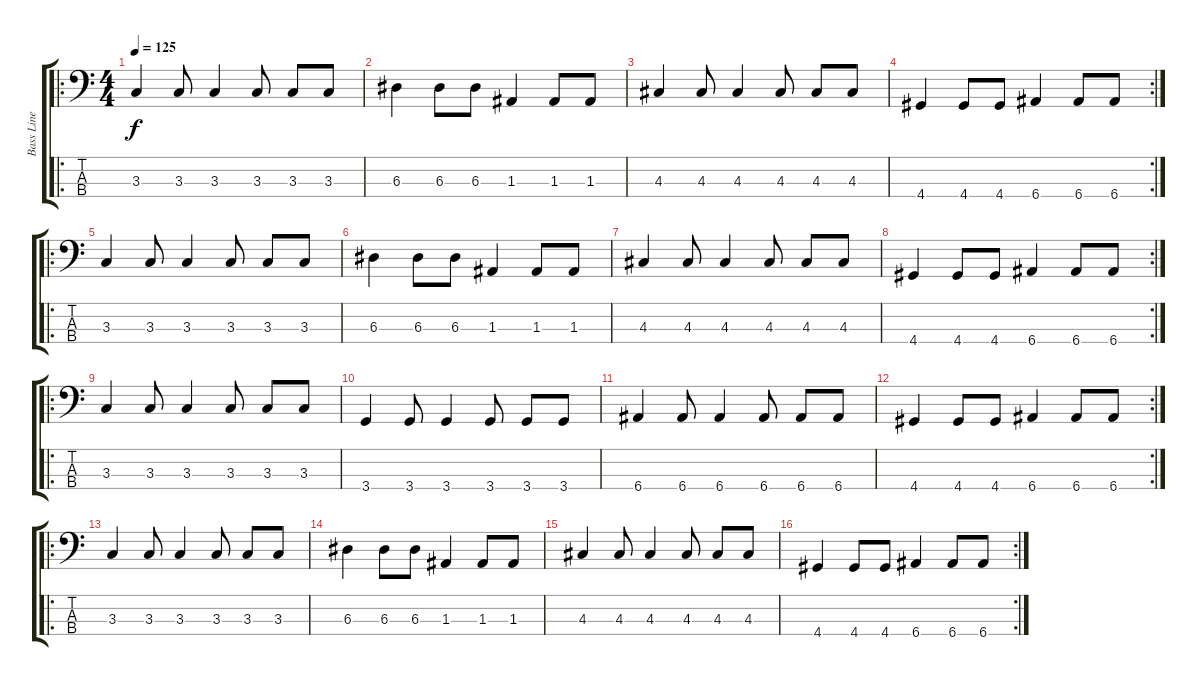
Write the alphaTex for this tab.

\track ("Bass Line" "Bass Line") {instrument acousticbass}
\staff {score tabs}
\tuning (G2 D2 A1 E1) {hide}
\ro
\ts (4 4)
\tempo 125
\clef f4
\ks c
3.3.4{dy f instrument acousticbass} 3.3.8 3.3.4 3.3.8 3.3.8 3.3.8 |
6.3.4 6.3.8 6.3.8 1.3.4 1.3.8 1.3.8 |
4.3.4 4.3.8 4.3.4 4.3.8 4.3.8 4.3.8 |
\rc 2
4.4.4 4.4.8 4.4.8 6.4.4 6.4.8 6.4.8 |
\ro
3.3.4 3.3.8 3.3.4 3.3.8 3.3.8 3.3.8 |
6.3.4 6.3.8 6.3.8 1.3.4 1.3.8 1.3.8 |
4.3.4 4.3.8 4.3.4 4.3.8 4.3.8 4.3.8 |
\rc 2
4.4.4 4.4.8 4.4.8 6.4.4 6.4.8 6.4.8 |
\ro
3.3.4 3.3.8 3.3.4 3.3.8 3.3.8 3.3.8 |
3.4.4 3.4.8 3.4.4 3.4.8 3.4.8 3.4.8 |
6.4.4 6.4.8 6.4.4 6.4.8 6.4.8 6.4.8 |
\rc 2
4.4.4 4.4.8 4.4.8 6.4.4 6.4.8 6.4.8 |
\ro
3.3.4 3.3.8 3.3.4 3.3.8 3.3.8 3.3.8 |
6.3.4 6.3.8 6.3.8 1.3.4 1.3.8 1.3.8 |
4.3.4 4.3.8 4.3.4 4.3.8 4.3.8 4.3.8 |
\rc 2
4.4.4 4.4.8 4.4.8 6.4.4 6.4.8 6.4.8
